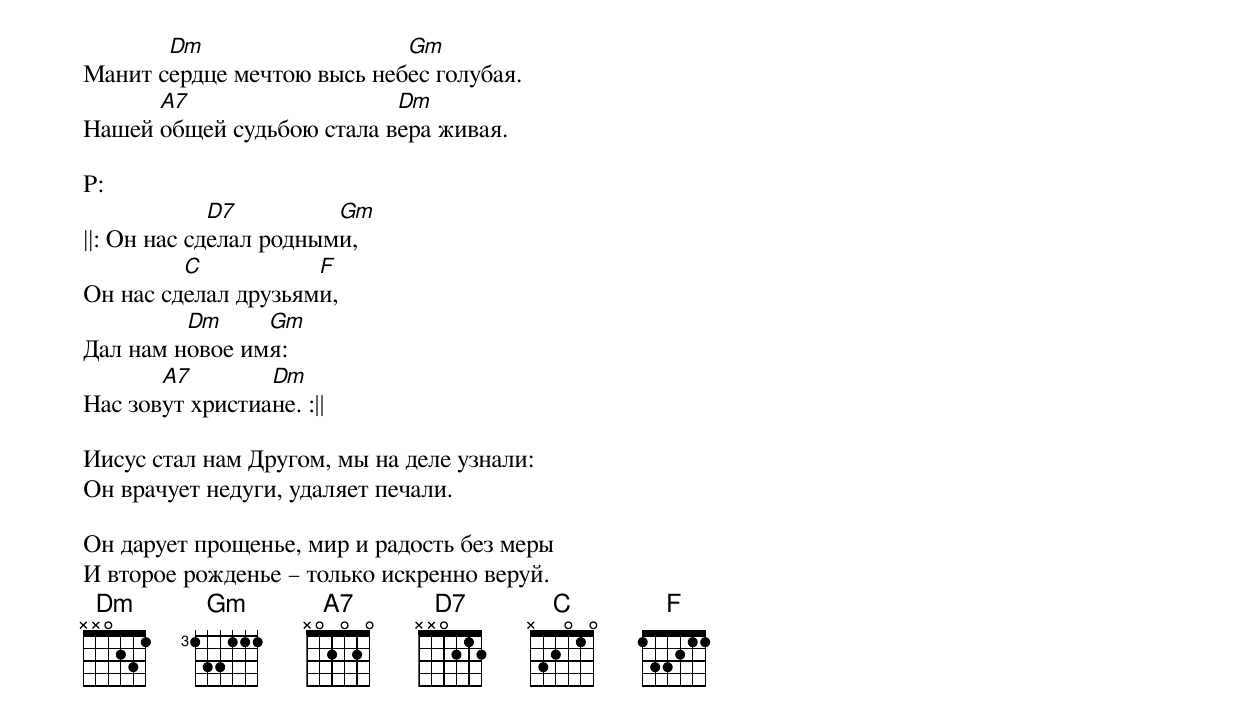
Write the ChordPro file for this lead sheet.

Манит с[Dm]ердце мечтою высь неб[Gm]ес голубая.
Нашей [A7]общей судьбою стала в[Dm]ера живая.

P:
||: Он нас сд[D7]елал родным[Gm]и,
Он нас сд[C]елал друзьям[F]и,
Дал нам н[Dm]овое им[Gm]я:
Нас зов[A7]ут христиа[Dm]не. :||

Иисус стал нам Другом, мы на деле узнали:
Он врачует недуги, удаляет печали.

Он дарует прощенье, мир и радость без меры
И второе рожденье – только искренно веруй.
